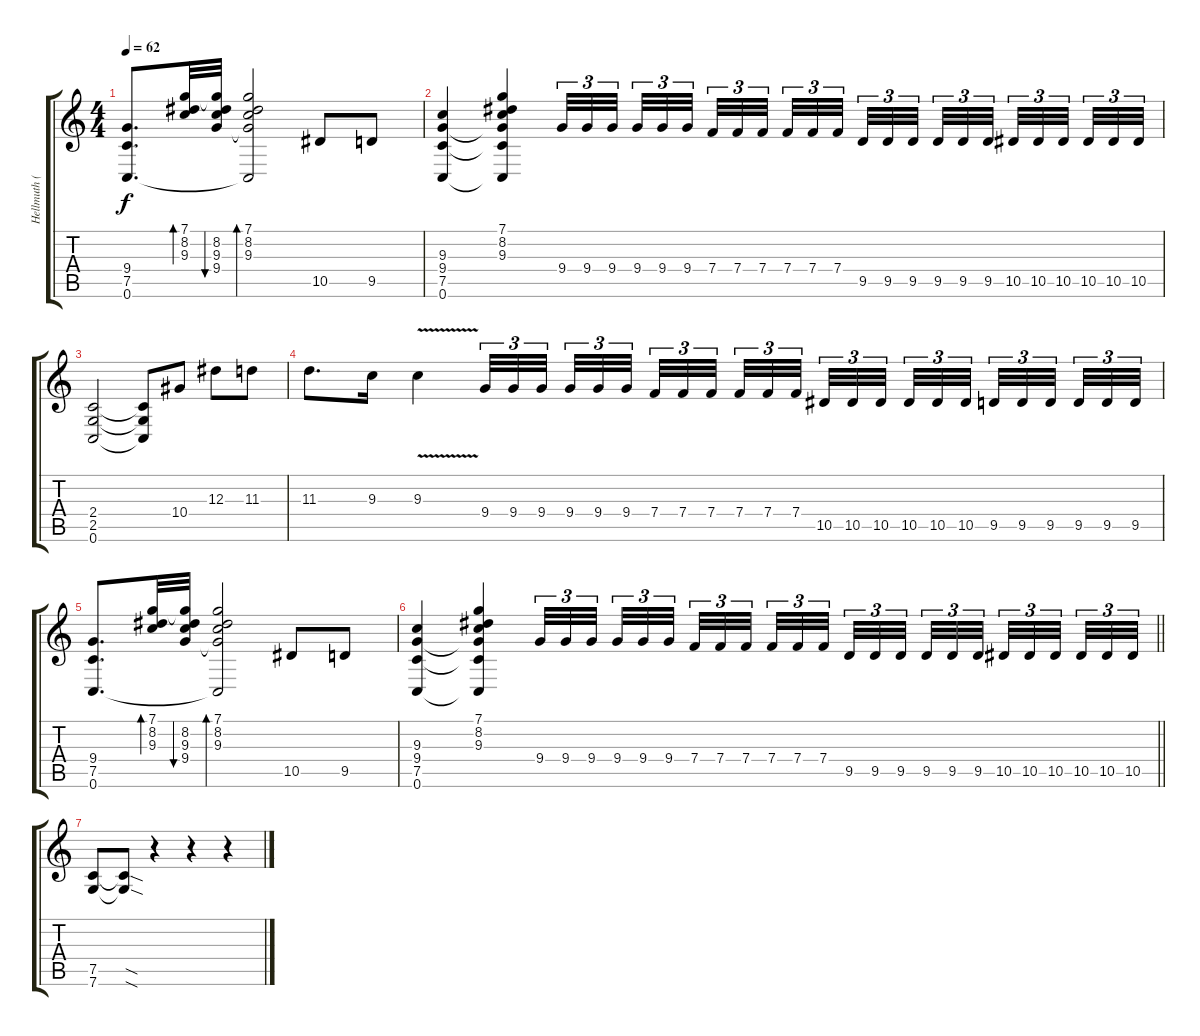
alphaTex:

\track ("Hellmuth (Rhythm Guitar)" "Hellmuth (") {instrument distortionguitar}
\staff {score tabs}
\tuning (C4 G3 Eb3 Bb2 F2 C2) {hide}
\ts (4 4)
\tempo 62
\clef g2
\ks c
(9.4 7.5 0.6).8{d dy f} (7.1 8.2 9.3).32{bd 30} (7.1{t} 8.2 9.3 9.4).32{bu 30} (7.1 8.2 9.3 9.4{t} 0.6{t}).2{bd 30} 10.5.8 9.5.8 |
(9.3 9.4 7.5 0.6).4 (7.1 8.2 9.3 9.4{t} 7.5{t} 0.6{t}).4 9.4.32{tu (3 2)} 9.4.32{tu (3 2)} 9.4.32{tu (3 2) beam splitsecondary} 9.4.32{tu (3 2)} 9.4.32{tu (3 2)} 9.4.32{tu (3 2) beam splitsecondary} 7.4.32{tu (3 2)} 7.4.32{tu (3 2)} 7.4.32{tu (3 2) beam splitsecondary} 7.4.32{tu (3 2)} 7.4.32{tu (3 2)} 7.4.32{tu (3 2)} 9.5.32{tu (3 2)} 9.5.32{tu (3 2)} 9.5.32{tu (3 2) beam splitsecondary} 9.5.32{tu (3 2)} 9.5.32{tu (3 2)} 9.5.32{tu (3 2) beam splitsecondary} 10.5.32{tu (3 2)} 10.5.32{tu (3 2)} 10.5.32{tu (3 2) beam splitsecondary} 10.5.32{tu (3 2)} 10.5.32{tu (3 2)} 10.5.32{tu (3 2)} |
(2.4 2.5 0.6).2 (2.4{t} 2.5{t} 0.6{t}).8 10.4.8 12.3.8 11.3.8 |
11.3.8{d} 9.3.16 9.3{v}.4 9.4.32{tu (3 2)} 9.4.32{tu (3 2)} 9.4.32{tu (3 2) beam splitsecondary} 9.4.32{tu (3 2)} 9.4.32{tu (3 2)} 9.4.32{tu (3 2) beam splitsecondary} 7.4.32{tu (3 2)} 7.4.32{tu (3 2)} 7.4.32{tu (3 2) beam splitsecondary} 7.4.32{tu (3 2)} 7.4.32{tu (3 2)} 7.4.32{tu (3 2)} 10.5.32{tu (3 2)} 10.5.32{tu (3 2)} 10.5.32{tu (3 2) beam splitsecondary} 10.5.32{tu (3 2)} 10.5.32{tu (3 2)} 10.5.32{tu (3 2) beam splitsecondary} 9.5.32{tu (3 2)} 9.5.32{tu (3 2)} 9.5.32{tu (3 2) beam splitsecondary} 9.5.32{tu (3 2)} 9.5.32{tu (3 2)} 9.5.32{tu (3 2)} |
(9.4 7.5 0.6).8{d} (7.1 8.2 9.3).32{bd 30} (7.1{t} 8.2 9.3 9.4).32{bu 30} (7.1 8.2 9.3 9.4{t} 0.6{t}).2{bd 30} 10.5.8 9.5.8 |
\barLineRight lightlight
(9.3 9.4 7.5 0.6).4 (7.1 8.2 9.3 9.4{t} 7.5{t} 0.6{t}).4 9.4.32{tu (3 2)} 9.4.32{tu (3 2)} 9.4.32{tu (3 2) beam splitsecondary} 9.4.32{tu (3 2)} 9.4.32{tu (3 2)} 9.4.32{tu (3 2) beam splitsecondary} 7.4.32{tu (3 2)} 7.4.32{tu (3 2)} 7.4.32{tu (3 2) beam splitsecondary} 7.4.32{tu (3 2)} 7.4.32{tu (3 2)} 7.4.32{tu (3 2)} 9.5.32{tu (3 2)} 9.5.32{tu (3 2)} 9.5.32{tu (3 2) beam splitsecondary} 9.5.32{tu (3 2)} 9.5.32{tu (3 2)} 9.5.32{tu (3 2) beam splitsecondary} 10.5.32{tu (3 2)} 10.5.32{tu (3 2)} 10.5.32{tu (3 2) beam splitsecondary} 10.5.32{tu (3 2)} 10.5.32{tu (3 2)} 10.5.32{tu (3 2)} |
(7.5 7.6).8 (7.5{sod t} 7.6{sod t}).8 r.4 r.4 r.4
